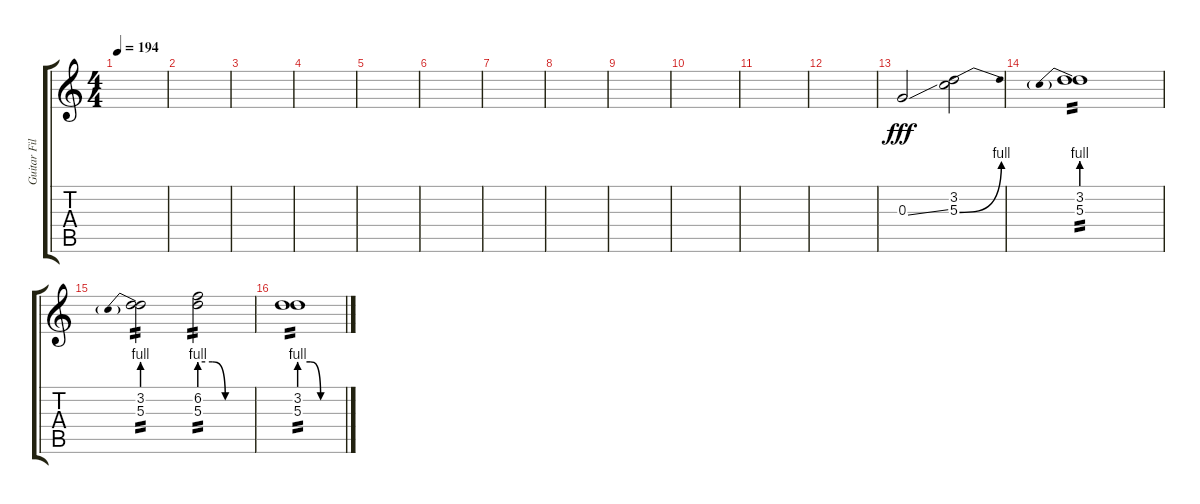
\track ("Guitar Fills" "Guitar Fil") {instrument distortionguitar}
\staff {score tabs}
\tuning (E4 B3 G3 D3 A2 D2) {hide}
\ts (4 4)
\tempo 194
\clef g2
\ks c
|
|
|
|
|
|
|
|
|
|
|
|
0.3{ss}.2{dy fff} (3.2 5.3{be (bend 0 0 60 4)}).2 |
(3.2 5.3{be (prebend 0 4 60 4)}).1{tp 2} |
(3.2 5.3{be (prebend 0 4 60 4)}).2{tp 2} (6.2 5.3{be (custom 0 4 15 4 30 0 60 0)}).2{tp 2} |
(3.2 5.3{be (custom 0 4 15 4 30 0 60 0)}).1{tp 2}
